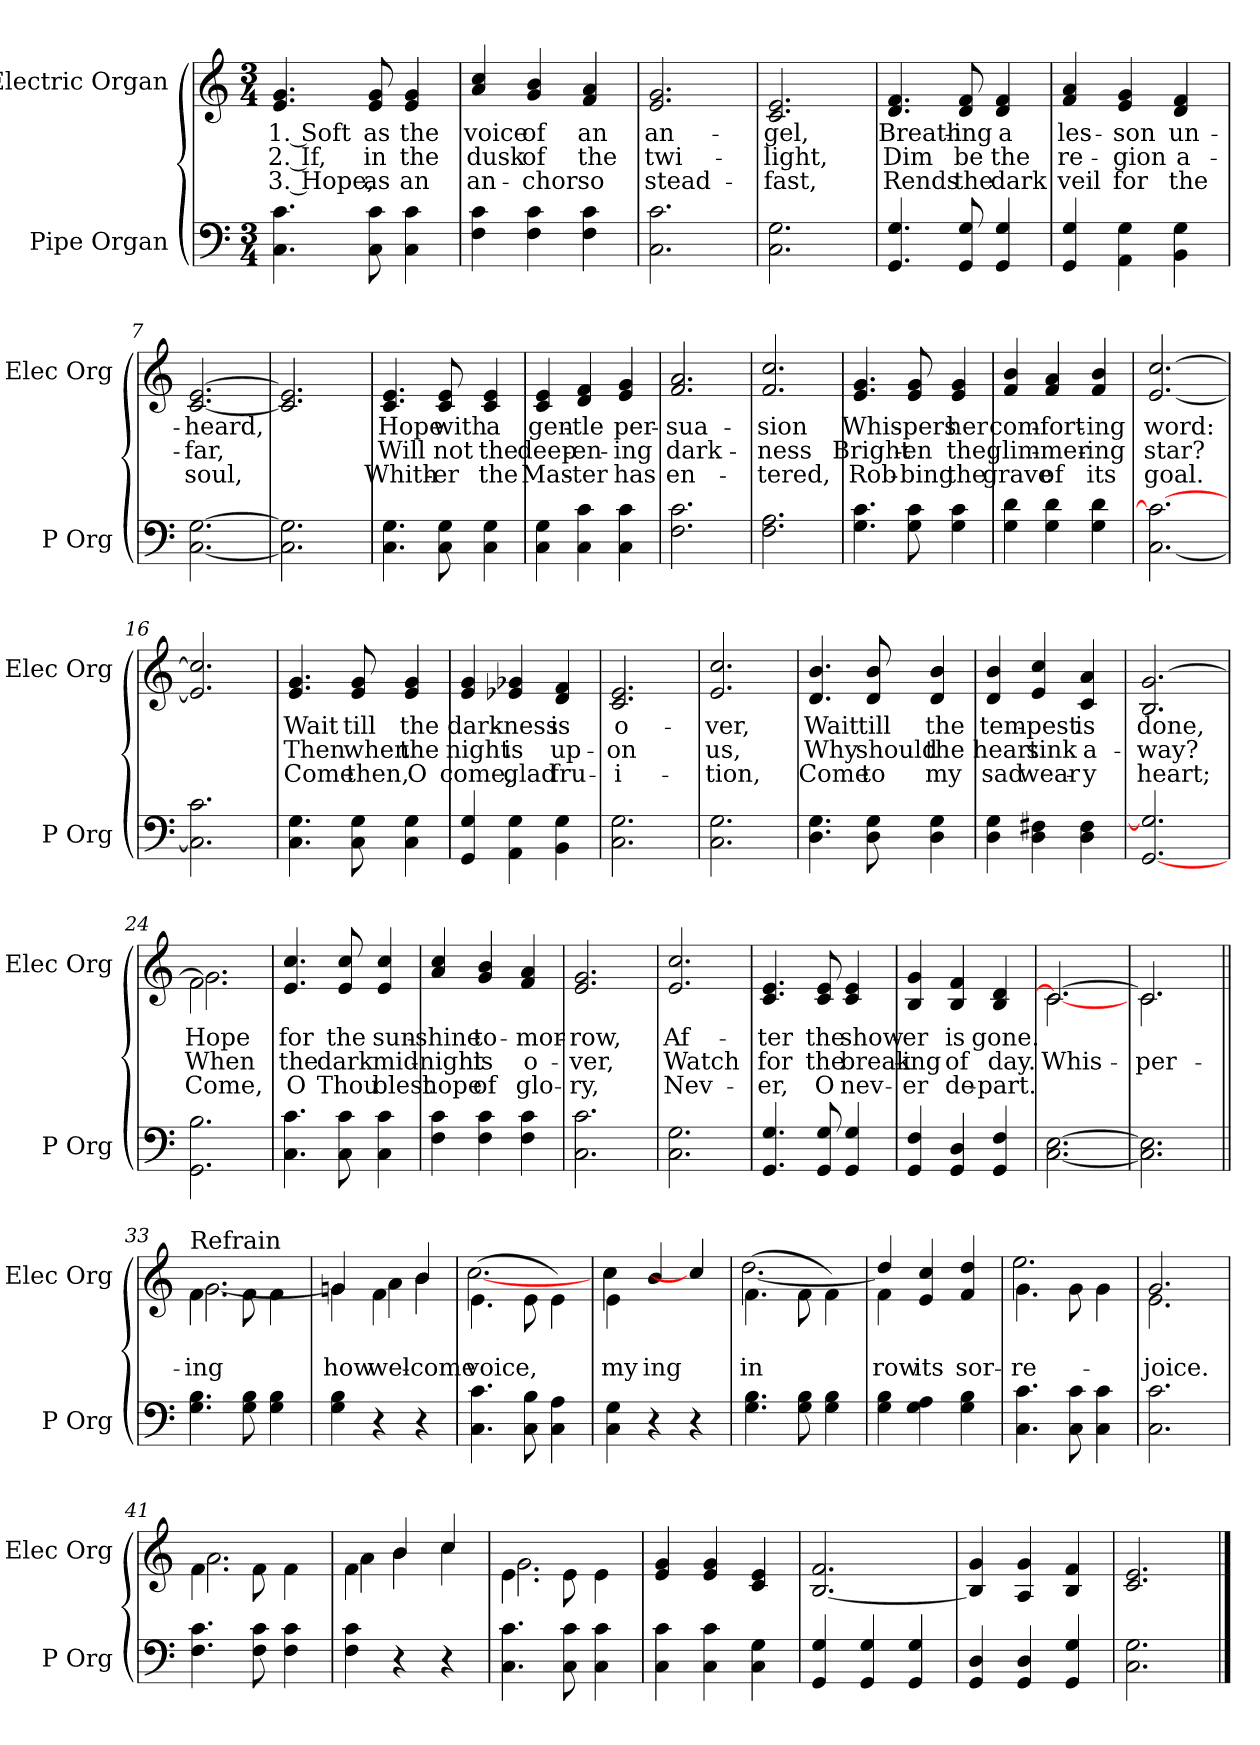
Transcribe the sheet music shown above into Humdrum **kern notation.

**kern	**kern	**text	**text	**text
*part2	*part1	*part1	*part1	*part1
*staff2	*staff1	*staff1	*staff1	*staff1
*I"Pipe Organ	*I"Electric Organ	*	*	*
*I'P Org	*I'Elec Org	*	*	*
*clefF4	*clefG2	*	*	*
*M3/4	*M3/4	*	*	*
=1	=1	=1	=1	=1
4.C\ 4.c\	4.e/ 4.g/	1. Soft	2. If,	3. Hope,
8C\ 8c\	8e/ 8g/	as	in	as
4C\ 4c\	4e/ 4g/	the	the	an
=2	=2	=2	=2	=2
4F\ 4c\	4a/ 4cc/	voice	dusk	an-
4F\ 4c\	4g/ 4b/	of	of	-chor
4F\ 4c\	4f/ 4a/	an	the	so
=3	=3	=3	=3	=3
2.C\ 2.c\	2.e/ 2.g/	an-	twi-	stead-
=4	=4	=4	=4	=4
2.C\ 2.G\	2.c/ 2.e/	-gel,	-light,	-fast,
=5	=5	=5	=5	=5
4.GG/ 4.G/	4.d/ 4.f/	Breath-	Dim	Rends
8GG/ 8G/	8d/ 8f/	-ing	be	the
4GG/ 4G/	4d/ 4f/	a	the	dark
=6	=6	=6	=6	=6
4GG/ 4G/	4f/ 4a/	les-	re-	veil
4AA\ 4G\	4e/ 4g/	-son	-gion	for
4BB\ 4G\	4d/ 4f/	un-	a-	the
=7	=7	=7	=7	=7
[2.C\ [2.G\	[2.c/ [2.e/	-heard,	-far,	soul,
=8	=8	=8	=8	=8
2.C\] 2.G\]	2.c/] 2.e/]	.	.	.
=9	=9	=9	=9	=9
4.C\ 4.G\	4.c/ 4.e/	Hope	Will	Whith-
8C\ 8G\	8c/ 8e/	with	not	-er
4C\ 4G\	4c/ 4e/	a	the	the
=10	=10	=10	=10	=10
4C\ 4G\	4c/ 4e/	gen-	deep-	Mas-
4C\ 4c\	4d/ 4f/	-tle	-en-	-ter
4C\ 4c\	4e/ 4g/	per-	-ing	has
=11	=11	=11	=11	=11
2.F\ 2.c\	2.f/ 2.a/	-sua-	dark-	en-
=12	=12	=12	=12	=12
2.F\ 2.A\	2.f/ 2.cc/	-sion	-ness	-tered,
=13	=13	=13	=13	=13
4.G\ 4.c\	4.e/ 4.g/	Whis-	Bright-	Rob-
8G\ 8c\	8e/ 8g/	-pers	-en	-bing
4G\ 4c\	4e/ 4g/	her	the	the
=14	=14	=14	=14	=14
4G\ 4d\	4f/ 4b/	com-	glim-	grave
4G\ 4d\	4f/ 4a/	-fort-	-mer-	of
4G\ 4d\	4f/ 4b/	-ing	-ing	its
=15	=15	=15	=15	=15
[2.C\ 2.c\_	[2.e/ [2.cc/	word:	star?	goal.
=16	=16	=16	=16	=16
2.C\] 2.c\	2.e/] 2.cc/]	.	.	.
=17	=17	=17	=17	=17
4.C\ 4.G\	4.e/ 4.g/	Wait	Then	Come
8C\ 8G\	8e/ 8g/	till	when	then,
4C\ 4G\	4e/ 4g/	the	the	O
=18	=18	=18	=18	=18
4GG/ 4G/	4e/ 4g/	dark-	night	come,
4AA\ 4G\	4e-X/ 4g-X/	-ness	is	glad
4BB\ 4G\	4d/ 4f/	is	up-	fru-
=19	=19	=19	=19	=19
2.C\ 2.G\	2.c/ 2.e/	o-	-on	-i-
=20	=20	=20	=20	=20
2.C\ 2.G\	2.e/ 2.cc/	-ver,	us,	-tion,
=21	=21	=21	=21	=21
4.D\ 4.G\	4.d/ 4.b/	Wait	Why	Come
8D\ 8G\	8d/ 8b/	till	should	to
4D\ 4G\	4d/ 4b/	the	the	my
=22	=22	=22	=22	=22
4D\ 4G\	4d/ 4b/	tem-	heart	sad
4D\ 4F#X\	4e/ 4cc/	-pest	sink	wear-
4D\ 4F#\	4c/ 4a/	is	a-	-y
=23	=23	=23	=23	=23
[2.GG/ 2.G/]	2.B/ [2.g/	done,	-way?	heart;
=24	=24	=24	=24	=24
*	*^	*	*	*
2.GG\ 2.B\	2.f\	2.g]	Hope	When	Come,
*	*v	*v	*	*	*
=25	=25	=25	=25	=25
4.C\ 4.c\	4.e/ 4.cc/	for	the	O
8C\ 8c\	8e/ 8cc/	the	dark	Thou
4C\ 4c\	4e/ 4cc/	sun-	mid-	blest
=26	=26	=26	=26	=26
4F\ 4c\	4a/ 4cc/	-shine	-night	hope
4F\ 4c\	4g/ 4b/	to-	is	of
4F\ 4c\	4f/ 4a/	-mor-	o-	glo-
=27	=27	=27	=27	=27
2.C\ 2.c\	2.e/ 2.g/	-row,	-ver,	-ry,
=28	=28	=28	=28	=28
2.C\ 2.G\	2.e/ 2.cc/	Af-	Watch	Nev-
=29	=29	=29	=29	=29
4.GG/ 4.G/	4.c/ 4.e/	-ter	for	-er,
8GG/ 8G/	8c/ 8e/	the	the	O
4GG/ 4G/	4c/ 4e/	show-	break-	nev-
=30	=30	=30	=30	=30
4GG/ 4F/	4B/ 4g/	-er	-ing	-er
4GG/ 4D/	4B/ 4f/	is	of	de-
4GG/ 4F/	4B/ 4d/	gone.	day.	-part.
=31	=31	=31	=31	=31
*	*^	*	*	*
[2.C\ [2.E\	[2.c/	2.c_	.	Whis-	.
=32	=32	=32	=32	=32	=32
2.C\] 2.E\]	2.c/]	2.c	.	-per-	.
=33||	=33||	=33||	=33||	=33||	=33||
!	!LO:TX:t=Refrain	!	!	!	!
4.G\ 4.B\	(4.f\	[2.g)	.	-ing	.
8G\ 8B\	8f\	.	.	.	.
4G\ 4B\	4f\	.	.	.	.
=34	=34	=34	=34	=34	=34
4G\ 4B\	4gn/]	4gn	.	how	.
4r	4f\	4a	.	wel-	.
4r	4b/	4b	.	-come	.
=35	=35	=35	=35	=35	=35
4.C\ 4.c\	(4.e\	[2.cc	.	voice,	.
8C\ 8B\	8e\	.	.	.	.
4C\ 4A\	4e\)	.	.	.	.
=36	=36	=36	=36	=36	=36
4C\ 4G\	4e\	4cc	.	my	.
4r	4b/	2ryy	.	-ing	.
4r	4cc/]	.	.	.	.
=37	=37	=37	=37	=37	=37
4.G\ 4.B\	(4.f\	[2.dd	.	in	.
8G\ 8B\	8f\	.	.	.	.
4G\ 4B\	4f\)	.	.	.	.
=38	=38	=38	=38	=38	=38
4G\ 4B\	4dd/]	4f	.	-row	.
4G\ 4A\	4e/ 4cc/	2ryy	.	its	.
4G\ 4B\	4f/ 4dd/	.	.	sor-	.
=39	=39	=39	=39	=39	=39
4.C\ 4.c\	(4.g\	2.ee)	.	re-	.
8C\ 8c\	8g\	.	.	.	.
4C\ 4c\	4g\	.	.	.	.
=40	=40	=40	=40	=40	=40
2.C\ 2.c\	2.g/	2.e	.	-joice.	.
=41	=41	=41	=41	=41	=41
4.F\ 4.c\	(4.f\	2.a)	.	.	.
8F\ 8c\	8f\	.	.	.	.
4F\ 4c\	4f\	.	.	.	.
=42	=42	=42	=42	=42	=42
4F\ 4c\	4f\	4a	.	.	.
4r	4b/	4b	.	.	.
4r	4cc/	4cc	.	.	.
=43	=43	=43	=43	=43	=43
4.C\ 4.c\	(4.e\	2.g)	.	.	.
8C\ 8c\	8e\	.	.	.	.
4C\ 4c\	4e\	.	.	.	.
*	*v	*v	*	*	*
=44	=44	=44	=44	=44
4C\ 4c\	4e/ 4g/	.	.	.
4C\ 4c\	4e/ 4g/	.	.	.
4C\ 4G\	4c/ 4e/	.	.	.
=45	=45	=45	=45	=45
4GG/ 4G/	[2.B/ 2.f/	.	.	.
4GG/ 4G/	.	.	.	.
4GG/ 4G/	.	.	.	.
=46	=46	=46	=46	=46
4GG/ 4D/	4B/] 4g/	.	.	.
4GG/ 4D/	4A/ 4g/	.	.	.
4GG/ 4G/	4B/ 4f/	.	.	.
=47	=47	=47	=47	=47
2.C 2.G	2.c 2.e	.	.	.
==	==	==	==	==
*-	*-	*-	*-	*-
